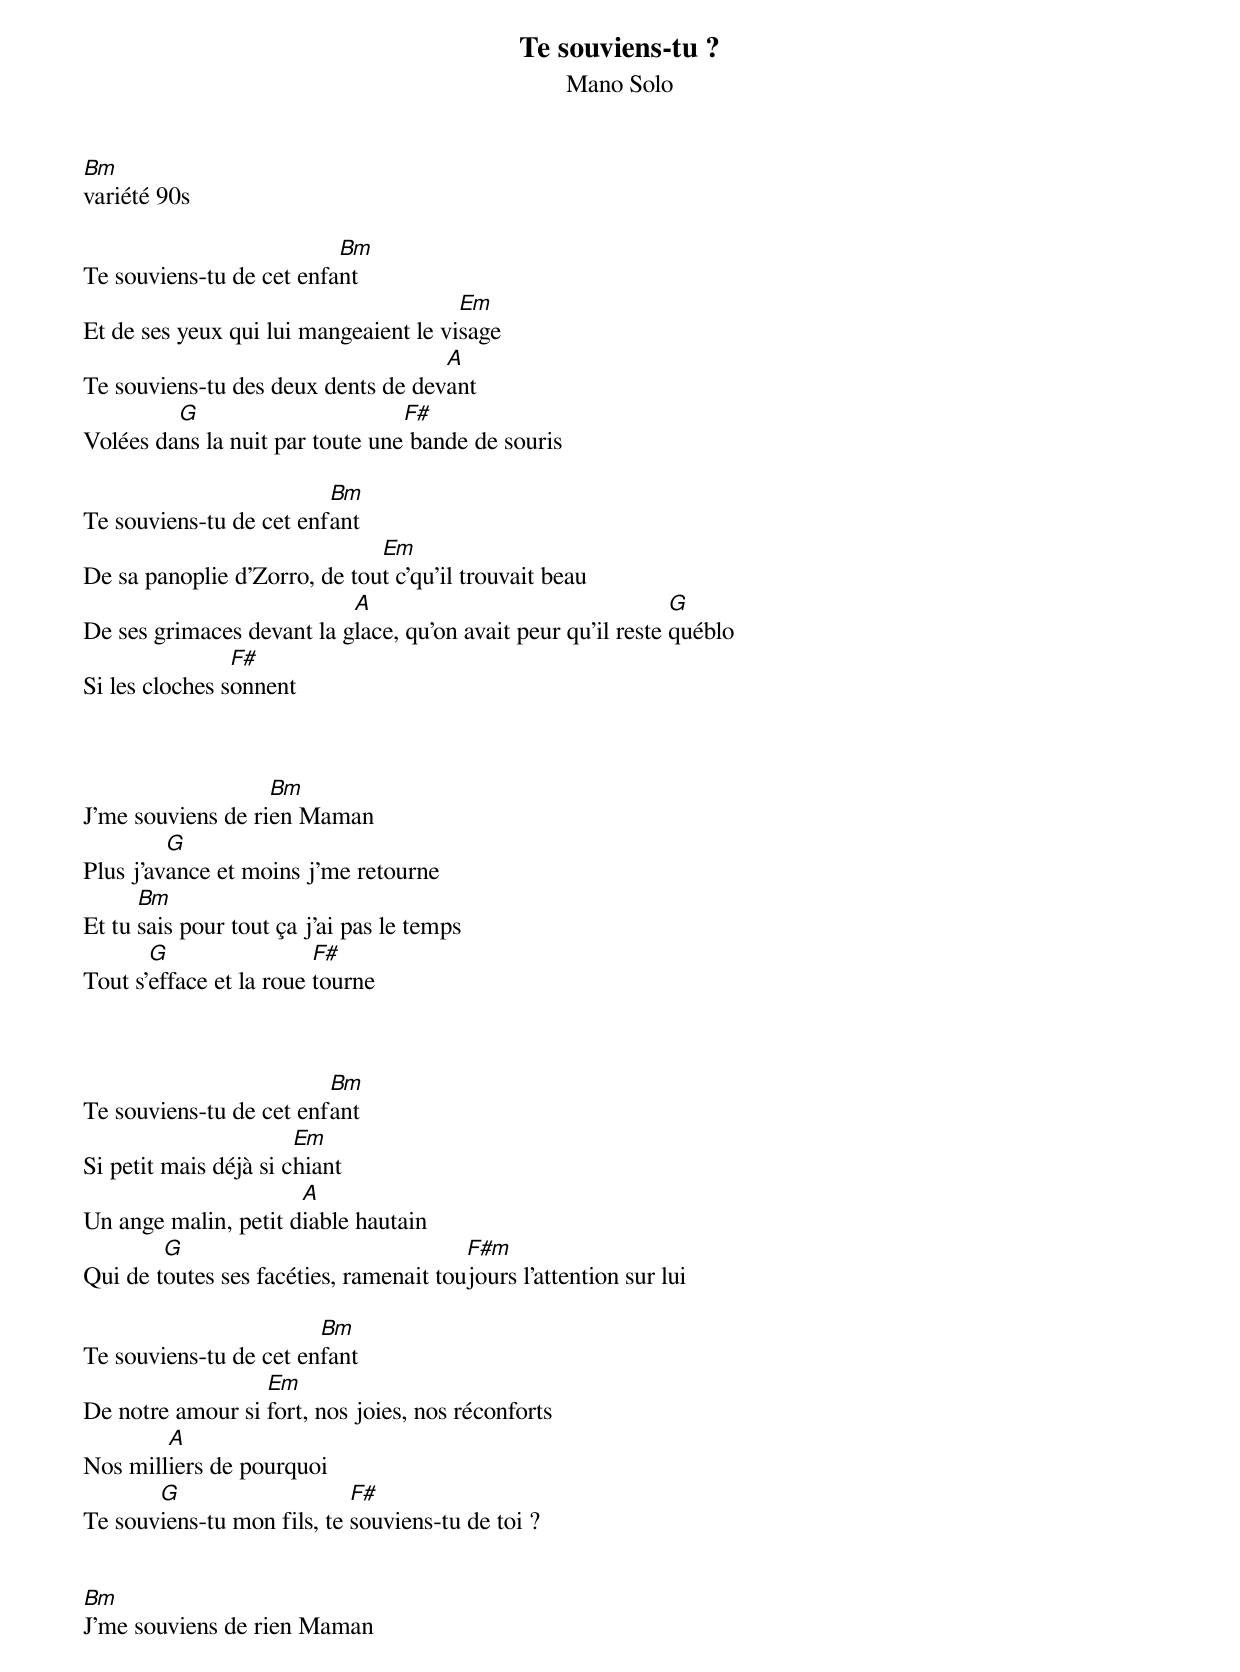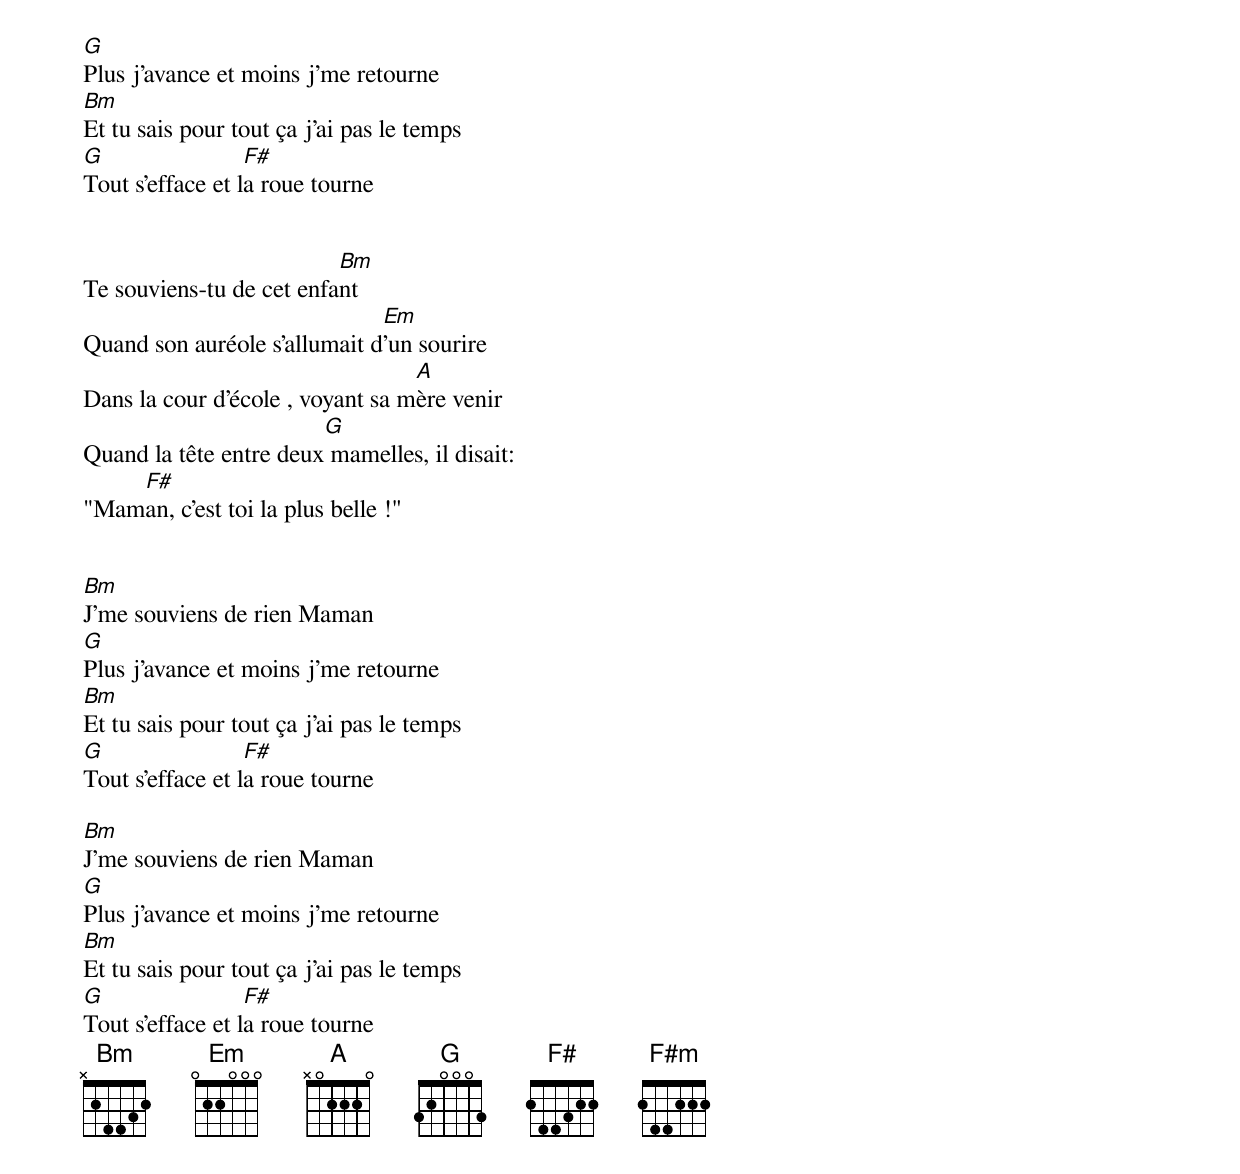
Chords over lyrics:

Te souviens-tu ?
Mano Solo
Bm
variété 90s

                          Bm
Te souviens-tu de cet enfant
                                       Em
Et de ses yeux qui lui mangeaient le visage
                                    A
Te souviens-tu des deux dents de devant
         G                       F#
Volées dans la nuit par toute une bande de souris

                         Bm
Te souviens-tu de cet enfant
                              Em
De sa panoplie d'Zorro, de tout c'qu'il trouvait beau
                           A                                  G
De ses grimaces devant la glace, qu'on avait peur qu'il reste québlo
                F#
Si les cloches sonnent



                   Bm
J'me souviens de rien Maman
         G
Plus j'avance et moins j'me retourne
      Bm
Et tu sais pour tout ça j'ai pas le temps
       G                 F#
Tout s'efface et la roue tourne



                         Bm
Te souviens-tu de cet enfant
                       Em
Si petit mais déjà si chiant
                      A
Un ange malin, petit diable hautain
        G                               F#m
Qui de toutes ses facéties, ramenait toujours l'attention sur lui

                        Bm
Te souviens-tu de cet enfant
                  Em
De notre amour si fort, nos joies, nos réconforts
        A
Nos milliers de pourquoi
       G                    F#
Te souviens-tu mon fils, te souviens-tu de toi ?


Bm
J'me souviens de rien Maman
G
Plus j'avance et moins j'me retourne
Bm
Et tu sais pour tout ça j'ai pas le temps
G                 F#
Tout s'efface et la roue tourne


                          Bm
Te souviens-tu de cet enfant
                              Em
Quand son auréole s'allumait d'un sourire
                                  A
Dans la cour d'école , voyant sa mère venir
                        G
Quand la tête entre deux mamelles, il disait:
    F#
"Maman, c'est toi la plus belle !"


Bm
J'me souviens de rien Maman
G
Plus j'avance et moins j'me retourne
Bm
Et tu sais pour tout ça j'ai pas le temps
G                 F#
Tout s'efface et la roue tourne

Bm
J'me souviens de rien Maman
G
Plus j'avance et moins j'me retourne
Bm
Et tu sais pour tout ça j'ai pas le temps
G                 F#
Tout s'efface et la roue tourne
